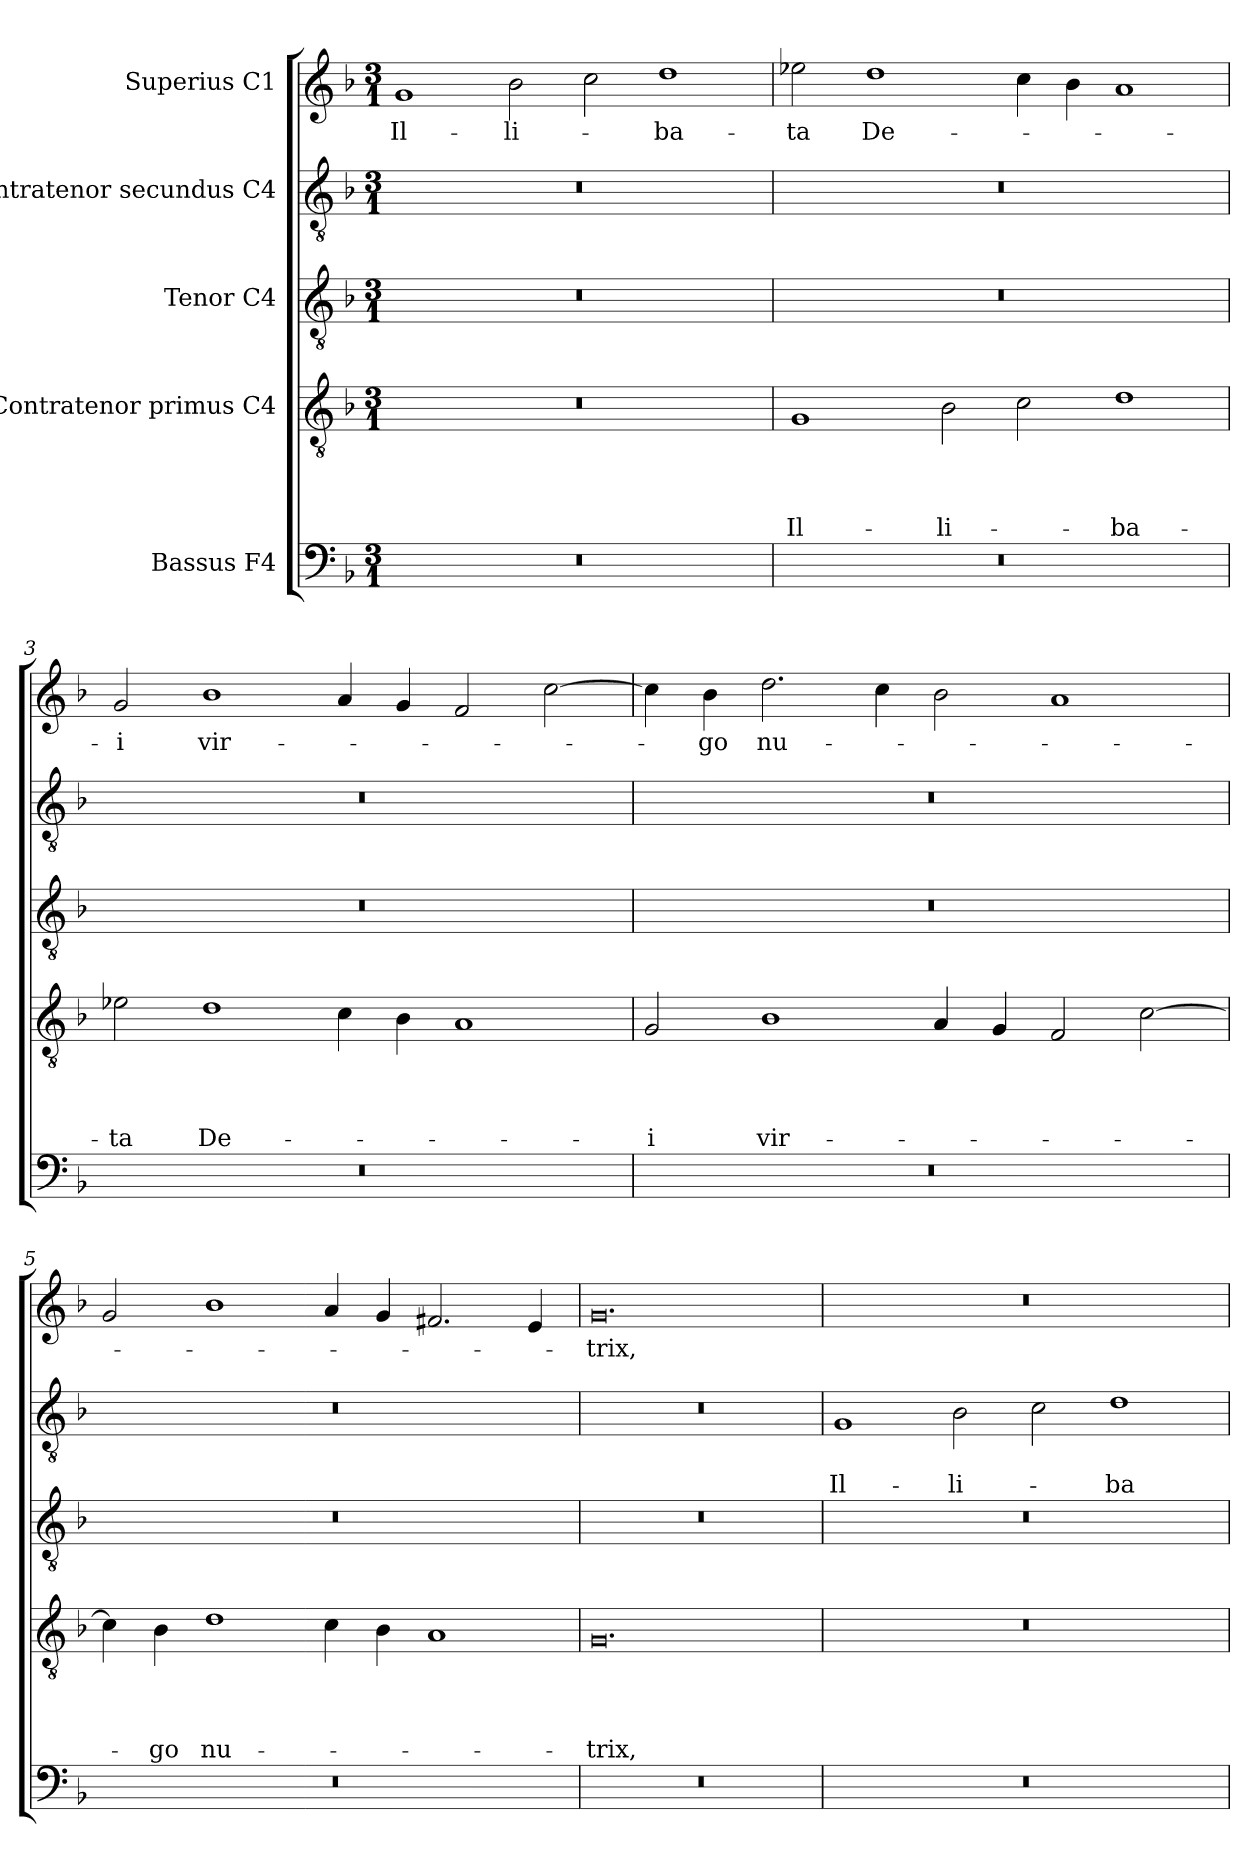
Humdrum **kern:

**kern	**kern	**text	**text	**text	**text	**kern	**kern	**text	**text	**kern	**text
*part5	*part4	*part4	*part4	*part4	*part4	*part3	*part2	*part2	*part2	*part1	*part1
*staff5	*staff4	*staff4	*staff4	*staff4	*staff4	*staff3	*staff2	*staff2	*staff2	*staff1	*staff1
*I"Bassus F4	*I"Contratenor primus C4	*	*	*	*	*I"Tenor C4	*I"Contratenor secundus C4	*	*	*I"Superius C1	*
*clefF4	*clefGv2	*	*	*	*	*clefGv2	*clefGv2	*	*	*clefG2	*
*k[b-]	*k[b-]	*	*	*	*	*k[b-]	*k[b-]	*	*	*k[b-]	*
*F:	*F:	*	*	*	*	*F:	*F:	*	*	*F:	*
*M3/1	*M3/1	*	*	*	*	*M3/1	*M3/1	*	*	*M3/1	*
=1	=1	=1	=1	=1	=1	=1	=1	=1	=1	=1	=1
0.r	0.r	.	.	.	.	0.r	0.r	.	.	1g	Il-
.	.	.	.	.	.	.	.	.	.	2b-\	-li-
.	.	.	.	.	.	.	.	.	.	2cc\	.
.	.	.	.	.	.	.	.	.	.	1dd	-ba-
=2	=2	=2	=2	=2	=2	=2	=2	=2	=2	=2	=2
0.r	1G	.	.	.	Il-	0.r	0.r	.	.	2ee-\	-ta
.	.	.	.	.	.	.	.	.	.	1dd	De-
.	2B-\	.	.	.	-li-	.	.	.	.	.	.
.	2c\	.	.	.	.	.	.	.	.	4cc\	.
.	.	.	.	.	.	.	.	.	.	4b-\	.
.	1d	.	.	.	-ba-	.	.	.	.	1a	.
=3	=3	=3	=3	=3	=3	=3	=3	=3	=3	=3	=3
0.r	2e-\	.	.	.	-ta	0.r	0.r	.	.	2g/	-i
.	1d	.	.	.	De-	.	.	.	.	1b-	vir-
.	4c\	.	.	.	.	.	.	.	.	4a/	.
.	4B-\	.	.	.	.	.	.	.	.	4g/	.
.	1A	.	.	.	.	.	.	.	.	2f/	.
.	.	.	.	.	.	.	.	.	.	[2cc\	.
=4	=4	=4	=4	=4	=4	=4	=4	=4	=4	=4	=4
0.r	2G/	.	.	.	-i	0.r	0.r	.	.	4cc\]	.
.	.	.	.	.	.	.	.	.	.	4b-\	-go
.	1B-	.	.	.	vir-	.	.	.	.	2.dd\	nu-
.	.	.	.	.	.	.	.	.	.	4cc\	.
.	4A/	.	.	.	.	.	.	.	.	2b-\	.
.	4G/	.	.	.	.	.	.	.	.	.	.
.	2F/	.	.	.	.	.	.	.	.	1a	.
.	[2c\	.	.	.	.	.	.	.	.	.	.
=5	=5	=5	=5	=5	=5	=5	=5	=5	=5	=5	=5
0.r	4c\]	.	.	.	.	0.r	0.r	.	.	2g/	.
.	4B-\	.	.	.	-go	.	.	.	.	.	.
.	1d	.	.	.	nu-	.	.	.	.	1b-	.
.	4c\	.	.	.	.	.	.	.	.	4a/	.
.	4B-\	.	.	.	.	.	.	.	.	4g/	.
.	1A	.	.	.	.	.	.	.	.	2.f#/	.
.	.	.	.	.	.	.	.	.	.	4e/	.
!!LO:LB:g=z
=6	=6	=6	=6	=6	=6	=6	=6	=6	=6	=6	=6
0.r	0.G	.	.	.	-trix,	0.r	0.r	.	.	0.g	-trix,
=7	=7	=7	=7	=7	=7	=7	=7	=7	=7	=7	=7
0.r	0.r	.	.	.	.	0.r	1G	.	Il-	0.r	.
.	.	.	.	.	.	.	2B-\	.	-li-	.	.
.	.	.	.	.	.	.	2c\	.	.	.	.
.	.	.	.	.	.	.	1d	.	-ba-	.	.
=	=	=	=	=	=	=	=	=	=	=	=
*-	*-	*-	*-	*-	*-	*-	*-	*-	*-	*-	*-
